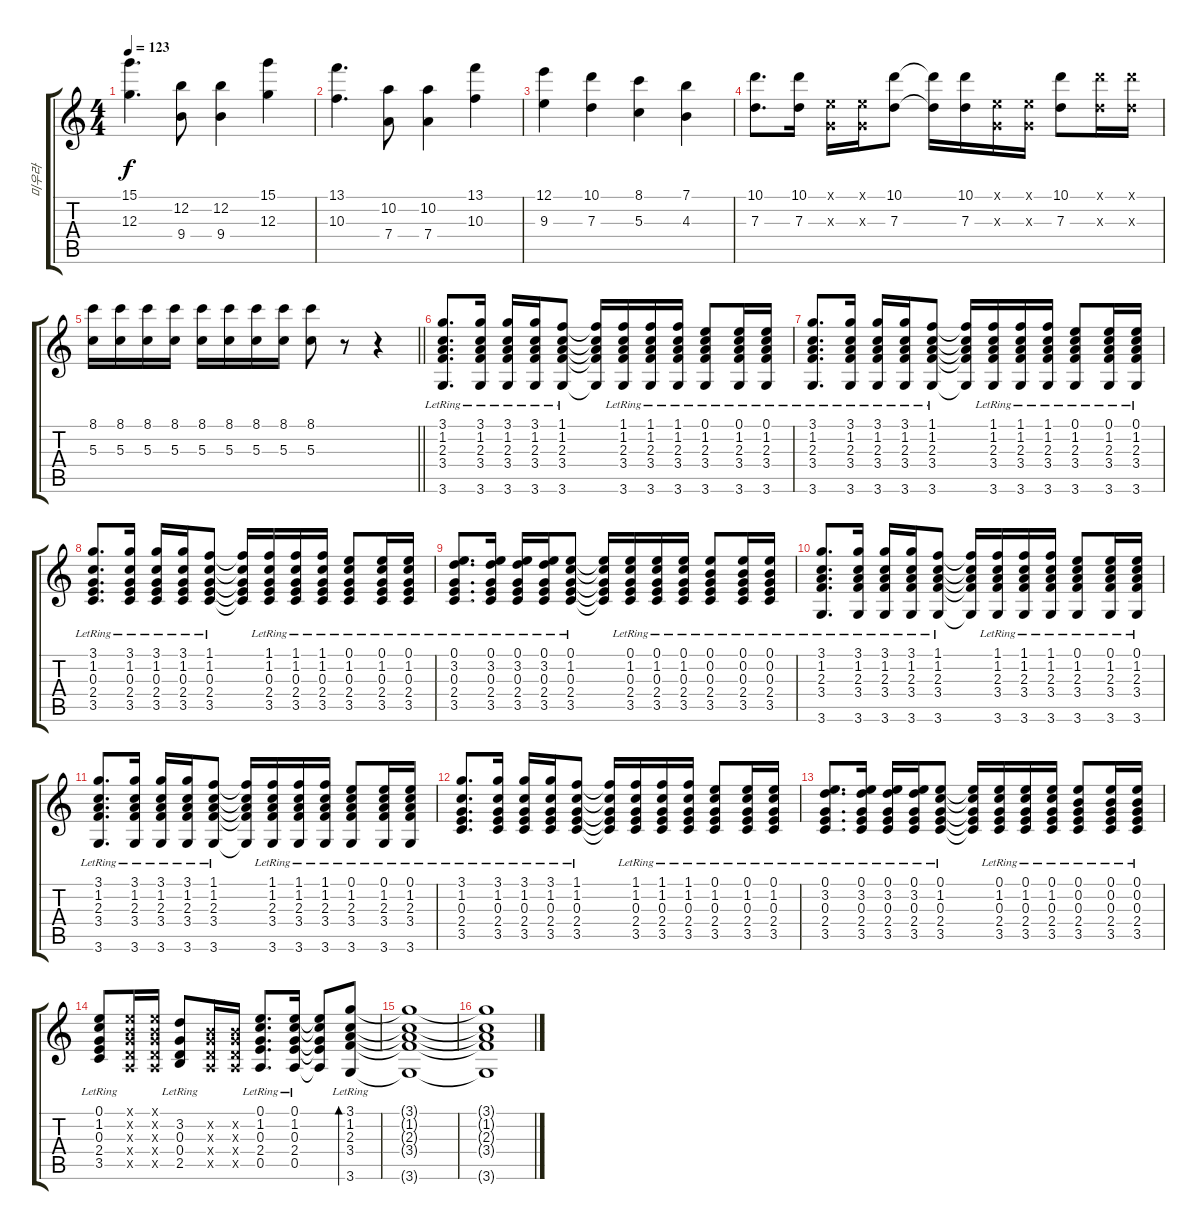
\track ("미우라" "미우라") {instrument acousticguitarsteel}
\staff {score tabs}
\tuning (E4 B3 G3 D3 A2 E2) {hide}
\ts (4 4)
\tempo 123
\clef g2
\ks c
(15.1 12.3).4{d dy f} (12.2 9.4).8 (12.2 9.4).4 (15.1 12.3).4 |
(13.1 10.3).4{d} (10.2 7.4).8 (10.2 7.4).4 (13.1 10.3).4 |
(12.1 9.3).4 (10.1 7.3).4 (8.1 5.3).4 (7.1 4.3).4 |
(10.1 7.3).8{d} (10.1 7.3).16 (0.1{x} 0.3{x}).16 (0.1{x} 0.3{x}).16 (10.1 7.3).8 (10.1{t} 7.3{t}).16 (10.1 7.3).16 (0.1{x} 0.3{x}).16 (0.1{x} 0.3{x}).16 (10.1 7.3).8 (10.1{x} 7.3{x}).16 (10.1{x} 7.3{x}).16 |
\barLineRight lightlight
(8.1 5.3).16 (8.1 5.3).16 (8.1 5.3).16 (8.1 5.3).16 (8.1 5.3).16 (8.1 5.3).16 (8.1 5.3).16 (8.1 5.3).16 (8.1 5.3).8 r.8 r.4 |
(3.1{lr} 1.2{lr} 2.3{lr} 3.4{lr} 3.6{lr}).8{d} (3.1{lr} 1.2{lr} 2.3{lr} 3.4{lr} 3.6{lr}).16 (3.1{lr} 1.2{lr} 2.3{lr} 3.4{lr} 3.6{lr}).16 (3.1{lr} 1.2{lr} 2.3{lr} 3.4{lr} 3.6{lr}).16 (1.1{lr} 1.2{lr} 2.3{lr} 3.4{lr} 3.6{lr}).8 (1.1{t} 1.2{t} 2.3{t} 3.4{t} 3.6{t}).16 (1.1{lr} 1.2{lr} 2.3{lr} 3.4{lr} 3.6{lr}).16 (1.1{lr} 1.2{lr} 2.3{lr} 3.4{lr} 3.6{lr}).16 (1.1{lr} 1.2{lr} 2.3{lr} 3.4{lr} 3.6{lr}).16 (0.1{lr} 1.2{lr} 2.3{lr} 3.4{lr} 3.6{lr}).8 (0.1{lr} 1.2{lr} 2.3{lr} 3.4{lr} 3.6{lr}).16 (0.1{lr} 1.2{lr} 2.3{lr} 3.4{lr} 3.6{lr}).16 |
(3.1{lr} 1.2{lr} 2.3{lr} 3.4{lr} 3.6{lr}).8{d} (3.1{lr} 1.2{lr} 2.3{lr} 3.4{lr} 3.6{lr}).16 (3.1{lr} 1.2{lr} 2.3{lr} 3.4{lr} 3.6{lr}).16 (3.1{lr} 1.2{lr} 2.3{lr} 3.4{lr} 3.6{lr}).16 (1.1{lr} 1.2{lr} 2.3{lr} 3.4{lr} 3.6{lr}).8 (1.1{t} 1.2{t} 2.3{t} 3.4{t} 3.6{t}).16 (1.1{lr} 1.2{lr} 2.3{lr} 3.4{lr} 3.6{lr}).16 (1.1{lr} 1.2{lr} 2.3{lr} 3.4{lr} 3.6{lr}).16 (1.1{lr} 1.2{lr} 2.3{lr} 3.4{lr} 3.6{lr}).16 (0.1{lr} 1.2{lr} 2.3{lr} 3.4{lr} 3.6{lr}).8 (0.1{lr} 1.2{lr} 2.3{lr} 3.4{lr} 3.6{lr}).16 (0.1{lr} 1.2{lr} 2.3{lr} 3.4{lr} 3.6{lr}).16 |
(3.1{lr} 1.2{lr} 0.3{lr} 2.4{lr} 3.5{lr}).8{d} (3.1{lr} 1.2{lr} 0.3{lr} 2.4{lr} 3.5{lr}).16 (3.1{lr} 1.2{lr} 0.3{lr} 2.4{lr} 3.5{lr}).16 (3.1{lr} 1.2{lr} 0.3{lr} 2.4{lr} 3.5{lr}).16 (1.1{lr} 1.2{lr} 0.3{lr} 2.4{lr} 3.5{lr}).8 (1.1{t} 1.2{t} 0.3{t} 2.4{t} 3.5{t}).16 (1.1{lr} 1.2{lr} 0.3{lr} 2.4{lr} 3.5{lr}).16 (1.1{lr} 1.2{lr} 0.3{lr} 2.4{lr} 3.5{lr}).16 (1.1{lr} 1.2{lr} 0.3{lr} 2.4{lr} 3.5{lr}).16 (0.1{lr} 1.2{lr} 0.3{lr} 2.4{lr} 3.5{lr}).8 (0.1{lr} 1.2{lr} 0.3{lr} 2.4{lr} 3.5{lr}).16 (0.1{lr} 1.2{lr} 0.3{lr} 2.4{lr} 3.5{lr}).16 |
(0.1{lr} 3.2{lr} 0.3{lr} 2.4{lr} 3.5{lr}).8{d} (0.1{lr} 3.2{lr} 0.3{lr} 2.4{lr} 3.5{lr}).16 (0.1{lr} 3.2{lr} 0.3{lr} 2.4{lr} 3.5{lr}).16 (0.1{lr} 3.2{lr} 0.3{lr} 2.4{lr} 3.5{lr}).16 (0.1{lr} 1.2{lr} 0.3{lr} 2.4{lr} 3.5{lr}).8 (0.1{t} 1.2{t} 0.3{t} 2.4{t} 3.5{t}).16 (0.1{lr} 1.2{lr} 0.3{lr} 2.4{lr} 3.5{lr}).16 (0.1{lr} 1.2{lr} 0.3{lr} 2.4{lr} 3.5{lr}).16 (0.1{lr} 1.2{lr} 0.3{lr} 2.4{lr} 3.5{lr}).16 (0.1{lr} 0.2{lr} 0.3{lr} 2.4{lr} 3.5{lr}).8 (0.1{lr} 0.2{lr} 0.3{lr} 2.4{lr} 3.5{lr}).16 (0.1{lr} 0.2{lr} 0.3{lr} 2.4{lr} 3.5{lr}).16 |
(3.1{lr} 1.2{lr} 2.3{lr} 3.4{lr} 3.6{lr}).8{d} (3.1{lr} 1.2{lr} 2.3{lr} 3.4{lr} 3.6{lr}).16 (3.1{lr} 1.2{lr} 2.3{lr} 3.4{lr} 3.6{lr}).16 (3.1{lr} 1.2{lr} 2.3{lr} 3.4{lr} 3.6{lr}).16 (1.1{lr} 1.2{lr} 2.3{lr} 3.4{lr} 3.6{lr}).8 (1.1{t} 1.2{t} 2.3{t} 3.4{t} 3.6{t}).16 (1.1{lr} 1.2{lr} 2.3{lr} 3.4{lr} 3.6{lr}).16 (1.1{lr} 1.2{lr} 2.3{lr} 3.4{lr} 3.6{lr}).16 (1.1{lr} 1.2{lr} 2.3{lr} 3.4{lr} 3.6{lr}).16 (0.1{lr} 1.2{lr} 2.3{lr} 3.4{lr} 3.6{lr}).8 (0.1{lr} 1.2{lr} 2.3{lr} 3.4{lr} 3.6{lr}).16 (0.1{lr} 1.2{lr} 2.3{lr} 3.4{lr} 3.6{lr}).16 |
(3.1{lr} 1.2{lr} 2.3{lr} 3.4{lr} 3.6{lr}).8{d} (3.1{lr} 1.2{lr} 2.3{lr} 3.4{lr} 3.6{lr}).16 (3.1{lr} 1.2{lr} 2.3{lr} 3.4{lr} 3.6{lr}).16 (3.1{lr} 1.2{lr} 2.3{lr} 3.4{lr} 3.6{lr}).16 (1.1{lr} 1.2{lr} 2.3{lr} 3.4{lr} 3.6{lr}).8 (1.1{t} 1.2{t} 2.3{t} 3.4{t} 3.6{t}).16 (1.1{lr} 1.2{lr} 2.3{lr} 3.4{lr} 3.6{lr}).16 (1.1{lr} 1.2{lr} 2.3{lr} 3.4{lr} 3.6{lr}).16 (1.1{lr} 1.2{lr} 2.3{lr} 3.4{lr} 3.6{lr}).16 (0.1{lr} 1.2{lr} 2.3{lr} 3.4{lr} 3.6{lr}).8 (0.1{lr} 1.2{lr} 2.3{lr} 3.4{lr} 3.6{lr}).16 (0.1{lr} 1.2{lr} 2.3{lr} 3.4{lr} 3.6{lr}).16 |
(3.1{lr} 1.2{lr} 0.3{lr} 2.4{lr} 3.5{lr}).8{d} (3.1{lr} 1.2{lr} 0.3{lr} 2.4{lr} 3.5{lr}).16 (3.1{lr} 1.2{lr} 0.3{lr} 2.4{lr} 3.5{lr}).16 (3.1{lr} 1.2{lr} 0.3{lr} 2.4{lr} 3.5{lr}).16 (1.1{lr} 1.2{lr} 0.3{lr} 2.4{lr} 3.5{lr}).8 (1.1{t} 1.2{t} 0.3{t} 2.4{t} 3.5{t}).16 (1.1{lr} 1.2{lr} 0.3{lr} 2.4{lr} 3.5{lr}).16 (1.1{lr} 1.2{lr} 0.3{lr} 2.4{lr} 3.5{lr}).16 (1.1{lr} 1.2{lr} 0.3{lr} 2.4{lr} 3.5{lr}).16 (0.1{lr} 1.2{lr} 0.3{lr} 2.4{lr} 3.5{lr}).8 (0.1{lr} 1.2{lr} 0.3{lr} 2.4{lr} 3.5{lr}).16 (0.1{lr} 1.2{lr} 0.3{lr} 2.4{lr} 3.5{lr}).16 |
(0.1{lr} 3.2{lr} 0.3{lr} 2.4{lr} 3.5{lr}).8{d} (0.1{lr} 3.2{lr} 0.3{lr} 2.4{lr} 3.5{lr}).16 (0.1{lr} 3.2{lr} 0.3{lr} 2.4{lr} 3.5{lr}).16 (0.1{lr} 3.2{lr} 0.3{lr} 2.4{lr} 3.5{lr}).16 (0.1{lr} 1.2{lr} 0.3{lr} 2.4{lr} 3.5{lr}).8 (0.1{t} 1.2{t} 0.3{t} 2.4{t} 3.5{t}).16 (0.1{lr} 1.2{lr} 0.3{lr} 2.4{lr} 3.5{lr}).16 (0.1{lr} 1.2{lr} 0.3{lr} 2.4{lr} 3.5{lr}).16 (0.1{lr} 1.2{lr} 0.3{lr} 2.4{lr} 3.5{lr}).16 (0.1{lr} 0.2{lr} 0.3{lr} 2.4{lr} 3.5{lr}).8 (0.1{lr} 0.2{lr} 0.3{lr} 2.4{lr} 3.5{lr}).16 (0.1{lr} 0.2{lr} 0.3{lr} 2.4{lr} 3.5{lr}).16 |
(0.1{lr} 1.2{lr} 0.3{lr} 2.4{lr} 3.5{lr}).8 (0.1{x} 0.2{x} 0.3{x} 0.4{x} 0.5{x}).16 (0.1{x} 0.2{x} 0.3{x} 0.4{x} 0.5{x}).16 (3.2{lr} 0.3{lr} 0.4{lr} 2.5{lr}).8 (0.2{x} 0.3{x} 0.4{x} 0.5{x}).16 (0.2{x} 0.3{x} 0.4{x} 0.5{x}).16 (0.1{lr} 1.2{lr} 0.3{lr} 2.4{lr} 0.5{lr}).8{d} (0.1{lr} 1.2{lr} 0.3{lr} 2.4{lr} 0.5{lr}).16 (0.1{t} 1.2{t} 0.3{t} 2.4{t} 0.5{t}).8 (3.1{lr} 1.2{lr} 2.3{lr} 3.4{lr} 3.6{lr}).8{bd 120} |
(3.1{t} 1.2{t} 2.3{t} 3.4{t} 3.6{t}).1 |
(3.1{t} 1.2{t} 2.3{t} 3.4{t} 3.6{t}).1
